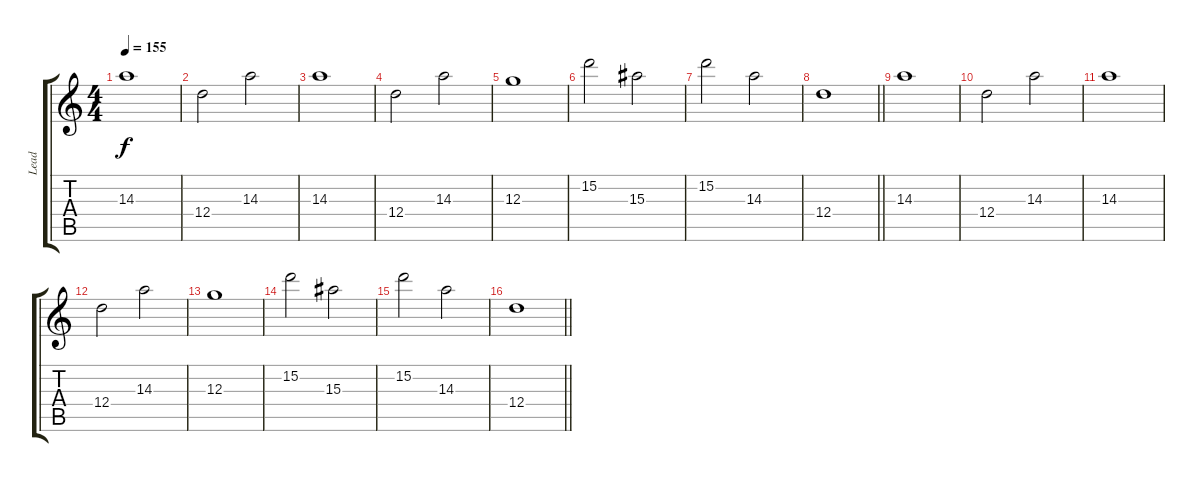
\track ("Lead" "Lead") {instrument distortionguitar}
\staff {score tabs}
\tuning (E4 B3 G3 D3 A2 E2) {hide}
\ts (4 4)
\tempo 155
\clef g2
\ks c
14.3.1{dy f} |
12.4.2 14.3.2 |
14.3.1 |
12.4.2 14.3.2 |
12.3.1 |
15.2.2 15.3.2 |
15.2.2 14.3.2 |
\barLineRight lightlight
12.4.1 |
14.3.1 |
12.4.2 14.3.2 |
14.3.1 |
12.4.2 14.3.2 |
12.3.1 |
15.2.2 15.3.2 |
15.2.2 14.3.2 |
\barLineRight lightlight
12.4.1
